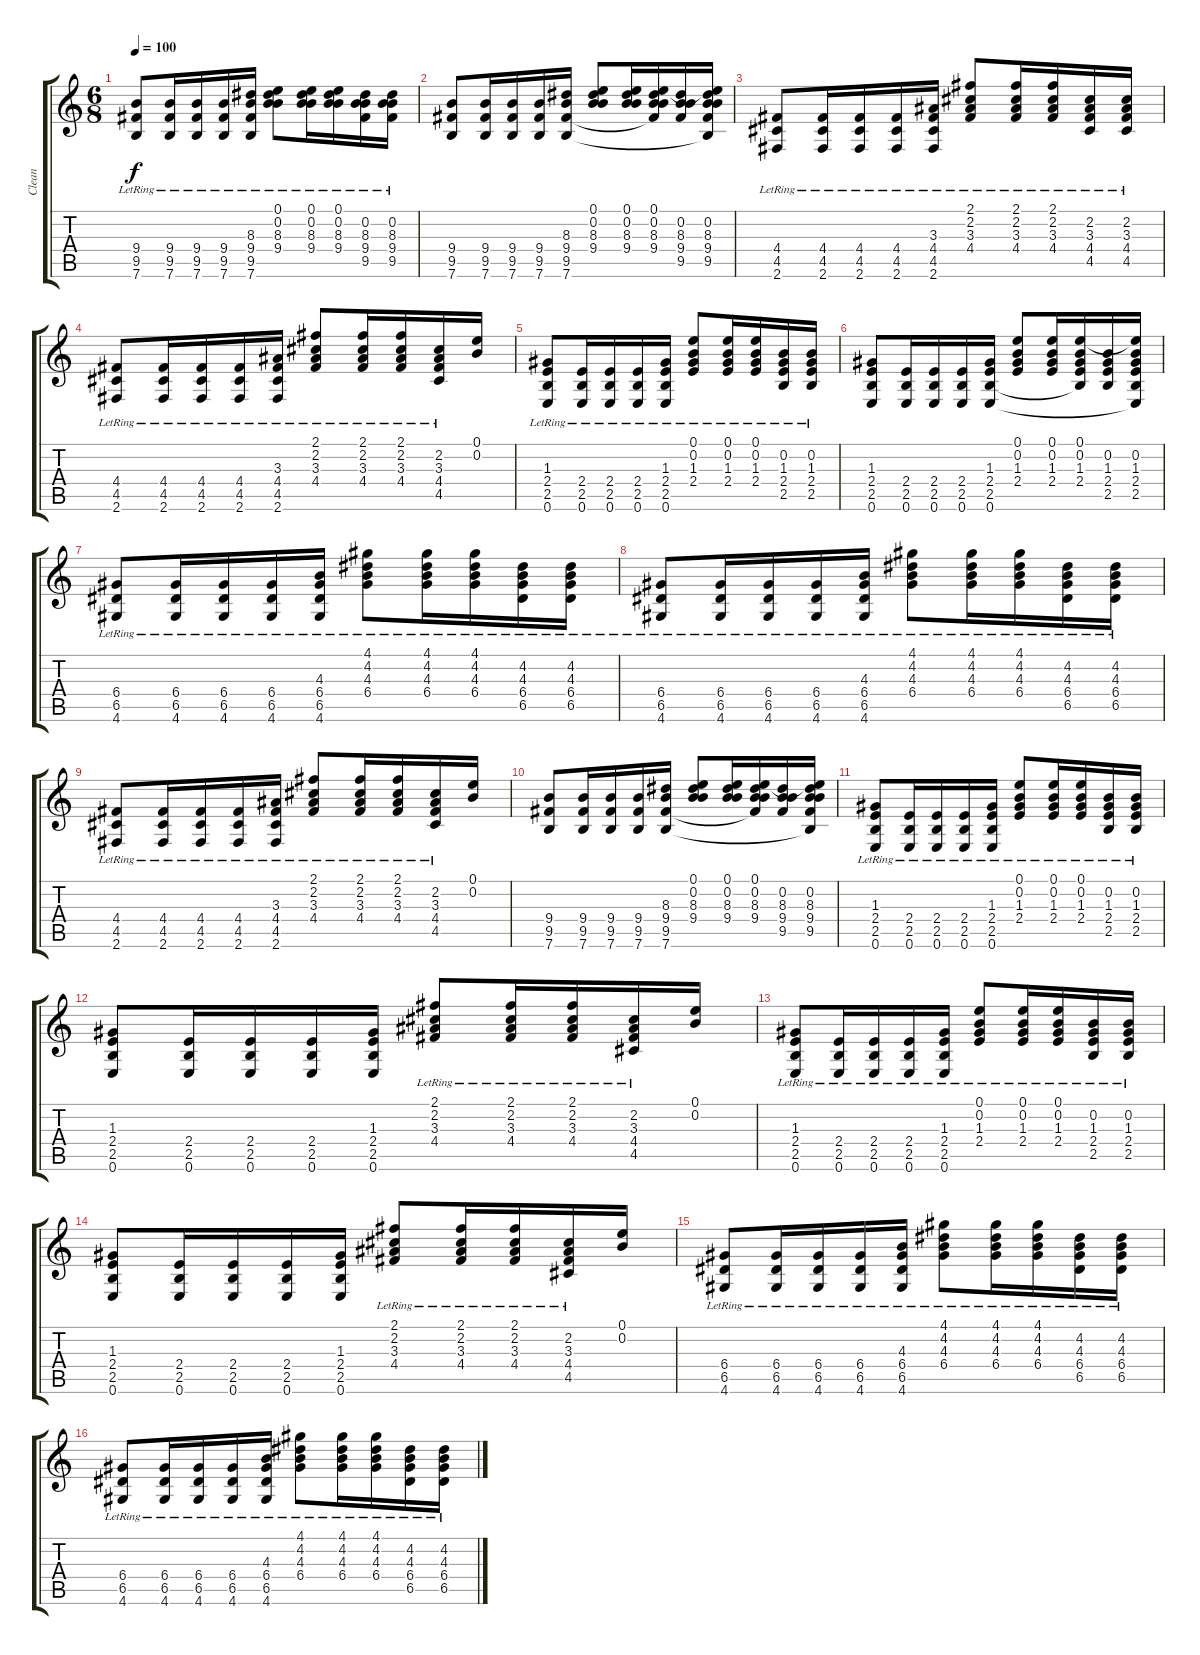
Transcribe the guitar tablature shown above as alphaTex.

\track ("Clean" "Clean") {instrument acousticguitarsteel}
\staff {score tabs}
\tuning (E4 B3 G3 D3 A2 E2) {hide}
\ts (6 8)
\tempo 100
\clef g2
\ks c
(9.4{lr} 9.5{lr} 7.6{lr}).8{dy f} (9.4{lr} 9.5{lr} 7.6{lr}).16 (9.4{lr} 9.5{lr} 7.6{lr}).16 (9.4{lr} 9.5{lr} 7.6{lr}).16 (8.3{lr} 9.4{lr} 9.5{lr} 7.6{lr}).16 (0.1{lr} 0.2{lr} 8.3{lr} 9.4{lr}).8 (0.1{lr} 0.2{lr} 8.3{lr} 9.4{lr}).16 (0.1{lr} 0.2{lr} 8.3{lr} 9.4{lr}).16 (0.2{lr} 8.3{lr} 9.4{lr} 9.5{lr}).16 (0.2{lr} 8.3{lr} 9.4{lr} 9.5{lr}).16 |
(9.4 9.5 7.6).8 (9.4 9.5 7.6).16 (9.4 9.5 7.6).16 (9.4 9.5 7.6).16 (8.3 9.4 9.5 7.6).16 (0.1 0.2 8.3 9.4).8 (0.1 0.2 8.3 9.4).16 (0.1 0.2 8.3 9.4 9.5{t}).16 (0.2 8.3 9.4 9.5).16 (0.1{t} 0.2 8.3 9.4 9.5 7.6{t}).16 |
(4.4{lr} 4.5{lr} 2.6{lr}).8 (4.4{lr} 4.5{lr} 2.6{lr}).16 (4.4{lr} 4.5{lr} 2.6{lr}).16 (4.4{lr} 4.5{lr} 2.6{lr}).16 (3.3{lr} 4.4{lr} 4.5{lr} 2.6{lr}).16 (2.1{lr} 2.2{lr} 3.3{lr} 4.4{lr}).8 (2.1{lr} 2.2{lr} 3.3{lr} 4.4{lr}).16 (2.1{lr} 2.2{lr} 3.3{lr} 4.4{lr}).16 (2.2{lr} 3.3{lr} 4.4{lr} 4.5{lr}).16 (2.2{lr} 3.3{lr} 4.4{lr} 4.5{lr}).16 |
(4.4{lr} 4.5{lr} 2.6{lr}).8 (4.4{lr} 4.5{lr} 2.6{lr}).16 (4.4{lr} 4.5{lr} 2.6{lr}).16 (4.4{lr} 4.5{lr} 2.6{lr}).16 (3.3{lr} 4.4{lr} 4.5{lr} 2.6{lr}).16 (2.1{lr} 2.2{lr} 3.3{lr} 4.4{lr}).8 (2.1{lr} 2.2{lr} 3.3{lr} 4.4{lr}).16 (2.1{lr} 2.2{lr} 3.3{lr} 4.4{lr}).16 (2.2{lr} 3.3{lr} 4.4{lr} 4.5{lr}).16 (0.1 0.2).16 |
(1.3 2.4 2.5{lr} 0.6).8 (2.4{lr} 2.5{lr} 0.6{lr}).16 (2.4{lr} 2.5{lr} 0.6{lr}).16 (2.4{lr} 2.5{lr} 0.6{lr}).16 (1.3{lr} 2.4{lr} 2.5{lr} 0.6{lr}).16 (0.1{lr} 0.2{lr} 1.3{lr} 2.4{lr}).8 (0.1{lr} 0.2{lr} 1.3{lr} 2.4{lr}).16 (0.1{lr} 0.2{lr} 1.3{lr} 2.4{lr}).16 (0.2{lr} 1.3{lr} 2.4{lr} 2.5{lr}).16 (0.2 1.3 2.4 2.5{lr}).16 |
(1.3 2.4 2.5 0.6).8 (2.4 2.5 0.6).16 (2.4 2.5 0.6).16 (2.4 2.5 0.6).16 (1.3 2.4 2.5 0.6).16 (0.1 0.2 1.3 2.4).8 (0.1 0.2 1.3 2.4).16 (0.1 0.2 1.3 2.4 2.5{t}).16 (0.2 1.3 2.4 2.5).16 (0.1{t} 0.2 1.3 2.4 2.5 0.6{t}).16 |
(6.4{lr} 6.5{lr} 4.6{lr}).8 (6.4{lr} 6.5{lr} 4.6{lr}).16 (6.4{lr} 6.5{lr} 4.6{lr}).16 (6.4{lr} 6.5{lr} 4.6{lr}).16 (4.3{lr} 6.4{lr} 6.5{lr} 4.6{lr}).16 (4.1{lr} 4.2{lr} 4.3{lr} 6.4{lr}).8 (4.1{lr} 4.2{lr} 4.3{lr} 6.4{lr}).16 (4.1{lr} 4.2{lr} 4.3{lr} 6.4{lr}).16 (4.2{lr} 4.3{lr} 6.4{lr} 6.5{lr}).16 (4.2{lr} 4.3{lr} 6.4{lr} 6.5{lr}).16 |
(6.4{lr} 6.5{lr} 4.6{lr}).8 (6.4{lr} 6.5{lr} 4.6{lr}).16 (6.4{lr} 6.5{lr} 4.6{lr}).16 (6.4{lr} 6.5{lr} 4.6{lr}).16 (4.3{lr} 6.4{lr} 6.5{lr} 4.6{lr}).16 (4.1{lr} 4.2{lr} 4.3{lr} 6.4{lr}).8 (4.1{lr} 4.2{lr} 4.3{lr} 6.4{lr}).16 (4.1{lr} 4.2{lr} 4.3{lr} 6.4{lr}).16 (4.2{lr} 4.3{lr} 6.4{lr} 6.5{lr}).16 (4.2{lr} 4.3{lr} 6.4{lr} 6.5{lr}).16 |
(4.4{lr} 4.5{lr} 2.6{lr}).8 (4.4{lr} 4.5{lr} 2.6{lr}).16 (4.4{lr} 4.5{lr} 2.6{lr}).16 (4.4{lr} 4.5{lr} 2.6{lr}).16 (3.3{lr} 4.4{lr} 4.5{lr} 2.6{lr}).16 (2.1{lr} 2.2{lr} 3.3{lr} 4.4{lr}).8 (2.1{lr} 2.2{lr} 3.3{lr} 4.4{lr}).16 (2.1{lr} 2.2{lr} 3.3{lr} 4.4{lr}).16 (2.2{lr} 3.3{lr} 4.4{lr} 4.5{lr}).16 (0.1 0.2).16 |
(9.4 9.5 7.6).8 (9.4 9.5 7.6).16 (9.4 9.5 7.6).16 (9.4 9.5 7.6).16 (8.3 9.4 9.5 7.6).16 (0.1 0.2 8.3 9.4).8 (0.1 0.2 8.3 9.4).16 (0.1 0.2 8.3 9.4 9.5{t}).16 (0.2 8.3 9.4 9.5).16 (0.1{t} 0.2 8.3 9.4 9.5 7.6{t}).16 |
(1.3 2.4 2.5{lr} 0.6).8 (2.4{lr} 2.5{lr} 0.6{lr}).16 (2.4{lr} 2.5{lr} 0.6{lr}).16 (2.4{lr} 2.5{lr} 0.6{lr}).16 (1.3{lr} 2.4{lr} 2.5{lr} 0.6{lr}).16 (0.1{lr} 0.2{lr} 1.3{lr} 2.4{lr}).8 (0.1{lr} 0.2{lr} 1.3{lr} 2.4{lr}).16 (0.1{lr} 0.2{lr} 1.3{lr} 2.4{lr}).16 (0.2{lr} 1.3{lr} 2.4{lr} 2.5{lr}).16 (0.2 1.3 2.4 2.5{lr}).16 |
(1.3 2.4 2.5 0.6).8 (2.4 2.5 0.6).16 (2.4 2.5 0.6).16 (2.4 2.5 0.6).16 (1.3 2.4 2.5 0.6).16 (2.1{lr} 2.2{lr} 3.3{lr} 4.4{lr}).8 (2.1{lr} 2.2{lr} 3.3{lr} 4.4{lr}).16 (2.1{lr} 2.2{lr} 3.3{lr} 4.4{lr}).16 (2.2{lr} 3.3{lr} 4.4{lr} 4.5{lr}).16 (0.1 0.2).16 |
(1.3 2.4 2.5{lr} 0.6).8 (2.4{lr} 2.5{lr} 0.6{lr}).16 (2.4{lr} 2.5{lr} 0.6{lr}).16 (2.4{lr} 2.5{lr} 0.6{lr}).16 (1.3{lr} 2.4{lr} 2.5{lr} 0.6{lr}).16 (0.1{lr} 0.2{lr} 1.3{lr} 2.4{lr}).8 (0.1{lr} 0.2{lr} 1.3{lr} 2.4{lr}).16 (0.1{lr} 0.2{lr} 1.3{lr} 2.4{lr}).16 (0.2{lr} 1.3{lr} 2.4{lr} 2.5{lr}).16 (0.2 1.3 2.4 2.5{lr}).16 |
(1.3 2.4 2.5 0.6).8 (2.4 2.5 0.6).16 (2.4 2.5 0.6).16 (2.4 2.5 0.6).16 (1.3 2.4 2.5 0.6).16 (2.1{lr} 2.2{lr} 3.3{lr} 4.4{lr}).8 (2.1{lr} 2.2{lr} 3.3{lr} 4.4{lr}).16 (2.1{lr} 2.2{lr} 3.3{lr} 4.4{lr}).16 (2.2{lr} 3.3{lr} 4.4{lr} 4.5{lr}).16 (0.1 0.2).16 |
(6.4{lr} 6.5{lr} 4.6{lr}).8 (6.4{lr} 6.5{lr} 4.6{lr}).16 (6.4{lr} 6.5{lr} 4.6{lr}).16 (6.4{lr} 6.5{lr} 4.6{lr}).16 (4.3{lr} 6.4{lr} 6.5{lr} 4.6{lr}).16 (4.1{lr} 4.2{lr} 4.3{lr} 6.4{lr}).8 (4.1{lr} 4.2{lr} 4.3{lr} 6.4{lr}).16 (4.1{lr} 4.2{lr} 4.3{lr} 6.4{lr}).16 (4.2{lr} 4.3{lr} 6.4{lr} 6.5{lr}).16 (4.2{lr} 4.3{lr} 6.4{lr} 6.5{lr}).16 |
(6.4{lr} 6.5{lr} 4.6{lr}).8 (6.4{lr} 6.5{lr} 4.6{lr}).16 (6.4{lr} 6.5{lr} 4.6{lr}).16 (6.4{lr} 6.5{lr} 4.6{lr}).16 (4.3{lr} 6.4{lr} 6.5{lr} 4.6{lr}).16 (4.1{lr} 4.2{lr} 4.3{lr} 6.4{lr}).8 (4.1{lr} 4.2{lr} 4.3{lr} 6.4{lr}).16 (4.1{lr} 4.2{lr} 4.3{lr} 6.4{lr}).16 (4.2{lr} 4.3{lr} 6.4{lr} 6.5{lr}).16 (4.2{lr} 4.3{lr} 6.4{lr} 6.5{lr}).16
